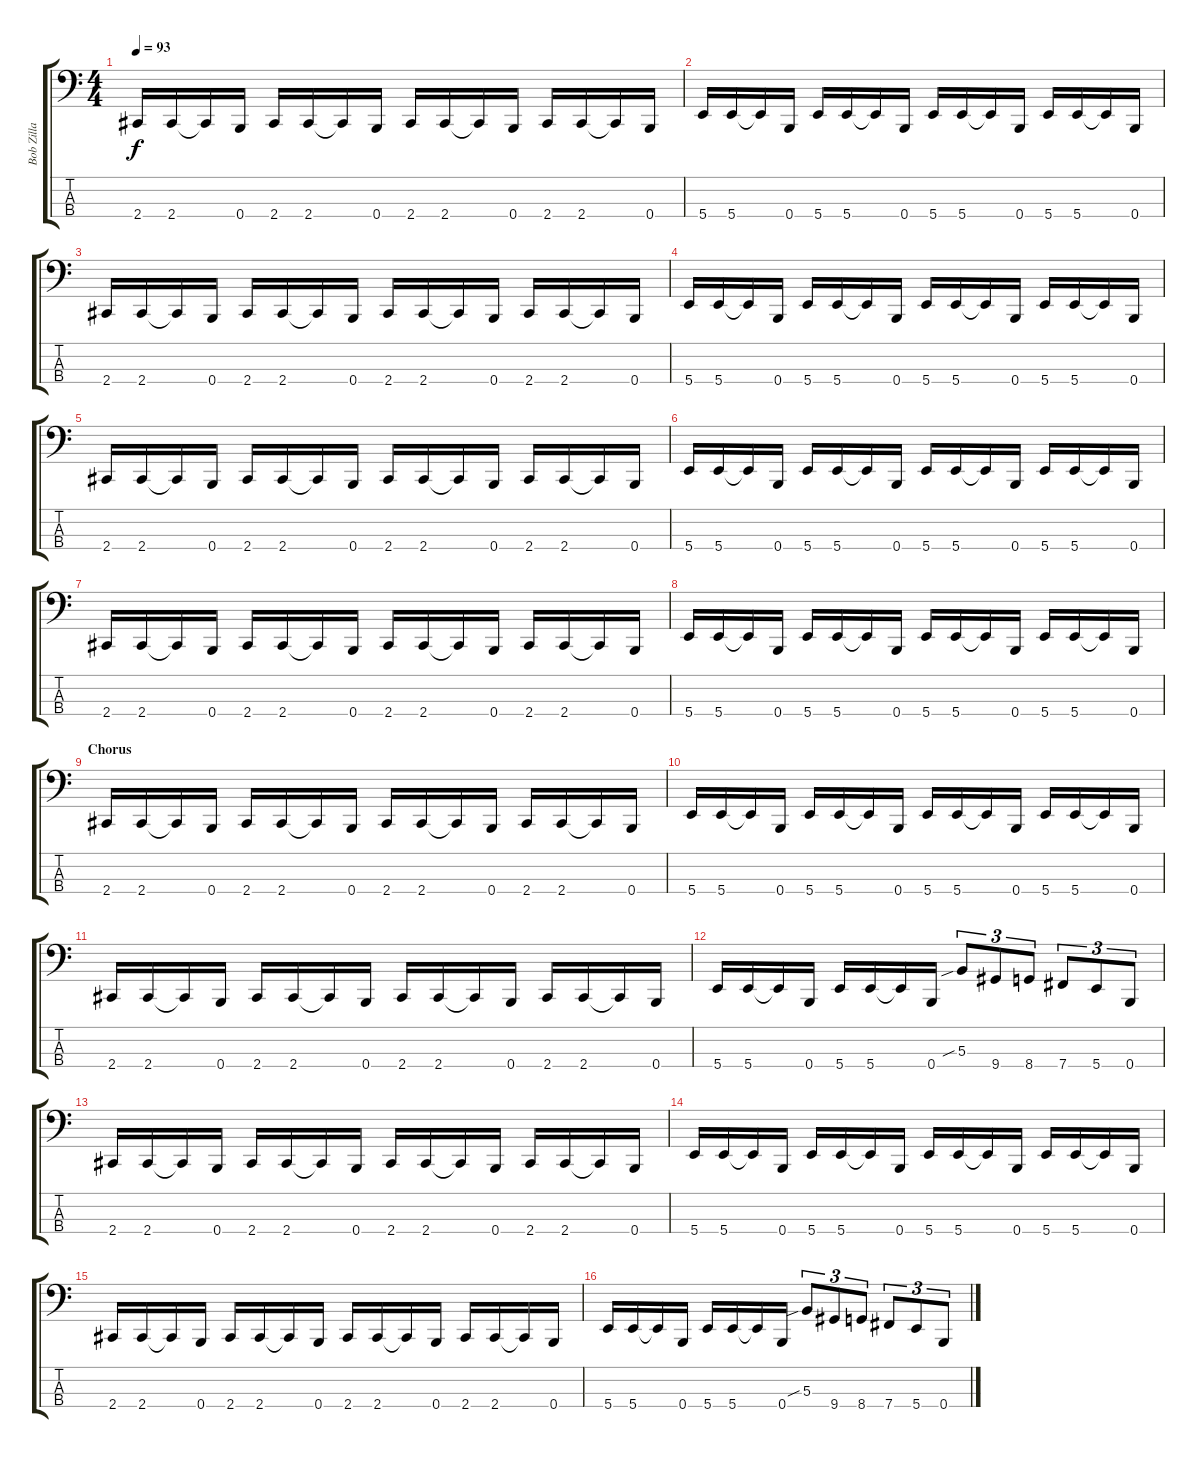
\track ("Bob Zilla" "Bob Zilla") {instrument electricbassfinger}
\staff {score tabs}
\tuning (E2 B1 Gb1 B0) {hide}
\ts (4 4)
\tempo 93
\clef f4
\ks c
2.4.16{dy f} 2.4.16 2.4{t}.16 0.4.16 2.4.16 2.4.16 2.4{t}.16 0.4.16 2.4.16 2.4.16 2.4{t}.16 0.4.16 2.4.16 2.4.16 2.4{t}.16 0.4.16 |
5.4.16 5.4.16 5.4{t}.16 0.4.16 5.4.16 5.4.16 5.4{t}.16 0.4.16 5.4.16 5.4.16 5.4{t}.16 0.4.16 5.4.16 5.4.16 5.4{t}.16 0.4.16 |
2.4.16 2.4.16 2.4{t}.16 0.4.16 2.4.16 2.4.16 2.4{t}.16 0.4.16 2.4.16 2.4.16 2.4{t}.16 0.4.16 2.4.16 2.4.16 2.4{t}.16 0.4.16 |
5.4.16 5.4.16 5.4{t}.16 0.4.16 5.4.16 5.4.16 5.4{t}.16 0.4.16 5.4.16 5.4.16 5.4{t}.16 0.4.16 5.4.16 5.4.16 5.4{t}.16 0.4.16 |
2.4.16 2.4.16 2.4{t}.16 0.4.16 2.4.16 2.4.16 2.4{t}.16 0.4.16 2.4.16 2.4.16 2.4{t}.16 0.4.16 2.4.16 2.4.16 2.4{t}.16 0.4.16 |
5.4.16 5.4.16 5.4{t}.16 0.4.16 5.4.16 5.4.16 5.4{t}.16 0.4.16 5.4.16 5.4.16 5.4{t}.16 0.4.16 5.4.16 5.4.16 5.4{t}.16 0.4.16 |
2.4.16 2.4.16 2.4{t}.16 0.4.16 2.4.16 2.4.16 2.4{t}.16 0.4.16 2.4.16 2.4.16 2.4{t}.16 0.4.16 2.4.16 2.4.16 2.4{t}.16 0.4.16 |
5.4.16 5.4.16 5.4{t}.16 0.4.16 5.4.16 5.4.16 5.4{t}.16 0.4.16 5.4.16 5.4.16 5.4{t}.16 0.4.16 5.4.16 5.4.16 5.4{t}.16 0.4.16 |
\section ("" "Chorus")
2.4.16{volume 16} 2.4.16 2.4{t}.16 0.4.16 2.4.16 2.4.16 2.4{t}.16 0.4.16 2.4.16 2.4.16 2.4{t}.16 0.4.16 2.4.16 2.4.16 2.4{t}.16 0.4.16 |
5.4.16 5.4.16 5.4{t}.16 0.4.16 5.4.16 5.4.16 5.4{t}.16 0.4.16 5.4.16 5.4.16 5.4{t}.16 0.4.16 5.4.16 5.4.16 5.4{t}.16 0.4.16 |
2.4.16 2.4.16 2.4{t}.16 0.4.16 2.4.16 2.4.16 2.4{t}.16 0.4.16 2.4.16 2.4.16 2.4{t}.16 0.4.16 2.4.16 2.4.16 2.4{t}.16 0.4.16 |
5.4.16 5.4.16 5.4{t}.16 0.4.16 5.4.16 5.4.16 5.4{t}.16 0.4.16 5.3{sib}.8{tu (3 2)} 9.4.8{tu (3 2)} 8.4.8{tu (3 2)} 7.4.8{tu (3 2)} 5.4.8{tu (3 2)} 0.4.8{tu (3 2)} |
2.4.16 2.4.16 2.4{t}.16 0.4.16 2.4.16 2.4.16 2.4{t}.16 0.4.16 2.4.16 2.4.16 2.4{t}.16 0.4.16 2.4.16 2.4.16 2.4{t}.16 0.4.16 |
5.4.16 5.4.16 5.4{t}.16 0.4.16 5.4.16 5.4.16 5.4{t}.16 0.4.16 5.4.16 5.4.16 5.4{t}.16 0.4.16 5.4.16 5.4.16 5.4{t}.16 0.4.16 |
2.4.16 2.4.16 2.4{t}.16 0.4.16 2.4.16 2.4.16 2.4{t}.16 0.4.16 2.4.16 2.4.16 2.4{t}.16 0.4.16 2.4.16 2.4.16 2.4{t}.16 0.4.16 |
5.4.16 5.4.16 5.4{t}.16 0.4.16 5.4.16 5.4.16 5.4{t}.16 0.4.16 5.3{sib}.8{tu (3 2)} 9.4.8{tu (3 2)} 8.4.8{tu (3 2)} 7.4.8{tu (3 2)} 5.4.8{tu (3 2)} 0.4.8{tu (3 2)}
